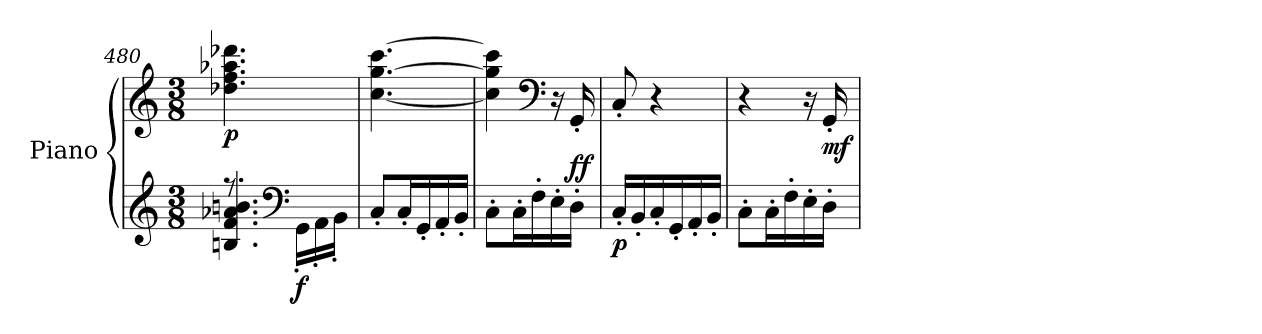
**kern	**kern	**dynam
*part1	*part1	*part1
*staff2	*staff1	*staff1/2
*I"Piano	*	*
*I'Pno.	*	*
*clefG2	*clefG2	*
*k[]	*k[]	*
*M3/8	*M3/8	*
=480	=480	=480
*^	*	*
!	!	!	!LO:DY:b
4.Bn/ 4.f/ 4.a-X/ 4.bn/	8.rff	4.dd-X\ 4.ff\ 4.aa-X\ 4.ddd-X\	p
*clefF4	*	*	*
*	*	*MM87	*
!	!	!	!LO:DY:b=2
.	16GG'\LL	.	f
.	16AA'\	.	.
.	16BB'\JJ	.	.
*v	*v	*	*
=481	=481	=481
*	*MM93	*
*^	*	*
!	!	!	!LO:DY:b=2
!	!	!	!LO:DY:n=1:b
*v	*v	*	*
8C'/L	[4.cc\ [4.gg\ [4.ccc\	f mp
16C'/L	.	.
16GG'/	.	.
16AA'/	.	.
16BB'/JJ	.	.
=482	=482	=482
8C'\L	4cc\] 4gg\] 4ccc\]	.
16C'\L	.	.
16F'\	.	.
*	*clefF4	*
16E'\	16r	.
!	!	!LO:DY:a=2
16D'\JJ	16GG'/	ff
=483	=483	=483
!	!	!LO:DY:b=2
16C'/LL	8C'/	p
16BB'/	.	.
16C'/	4r	.
16GG'/	.	.
16AA'/	.	.
16BB'/JJ	.	.
!!LO:PB:g=z
=484	=484	=484
8C'\L	4r	.
16C'\L	.	.
16F'\	.	.
16E'\	16r	.
!	!	!LO:DY:b
16D'\JJ	16GG'/	mf
=	=	=
*-	*-	*-
